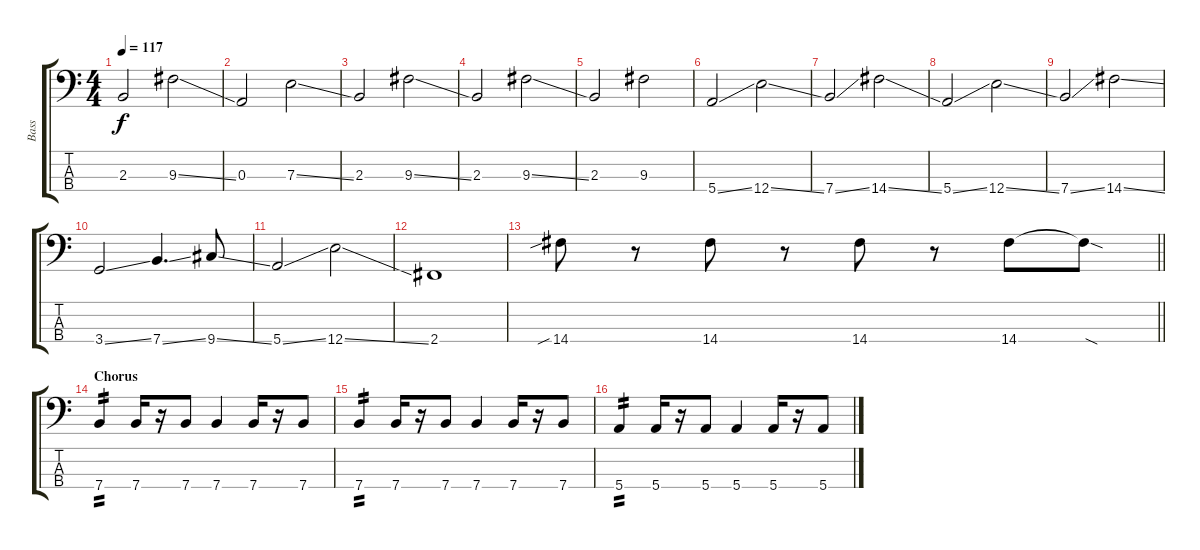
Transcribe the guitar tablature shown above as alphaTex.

\track ("Bass" "Bass") {instrument electricbassfinger}
\staff {score tabs}
\tuning (G2 D2 A1 E1) {hide}
\ts (4 4)
\tempo 117
\clef f4
\ks c
2.3.2{dy f} 9.3{ss}.2 |
0.3.2 7.3{ss}.2 |
2.3.2 9.3{ss}.2 |
2.3.2 9.3{ss}.2 |
2.3.2 9.3.2 |
5.4{ss}.2 12.4{ss}.2 |
7.4{ss}.2 14.4{ss}.2 |
5.4{ss}.2 12.4{ss}.2 |
7.4{ss}.2 14.4{ss}.2 |
3.4{ss}.2 7.4{ss}.4{d} 9.4{ss}.8 |
5.4{ss}.2 12.4{ss}.2 |
2.4.1 |
\barLineRight lightlight
14.4{sib}.8 r.8 14.4.8 r.8 14.4.8 r.8 14.4.8 14.4{sod t}.8 |
\section ("" "Chorus")
7.4.4{tp 2} 7.4.16 r.16 7.4.8 7.4.4 7.4.16 r.16 7.4.8 |
7.4.4{tp 2} 7.4.16 r.16 7.4.8 7.4.4 7.4.16 r.16 7.4.8 |
5.4.4{tp 2} 5.4.16 r.16 5.4.8 5.4.4 5.4.16 r.16 5.4.8
